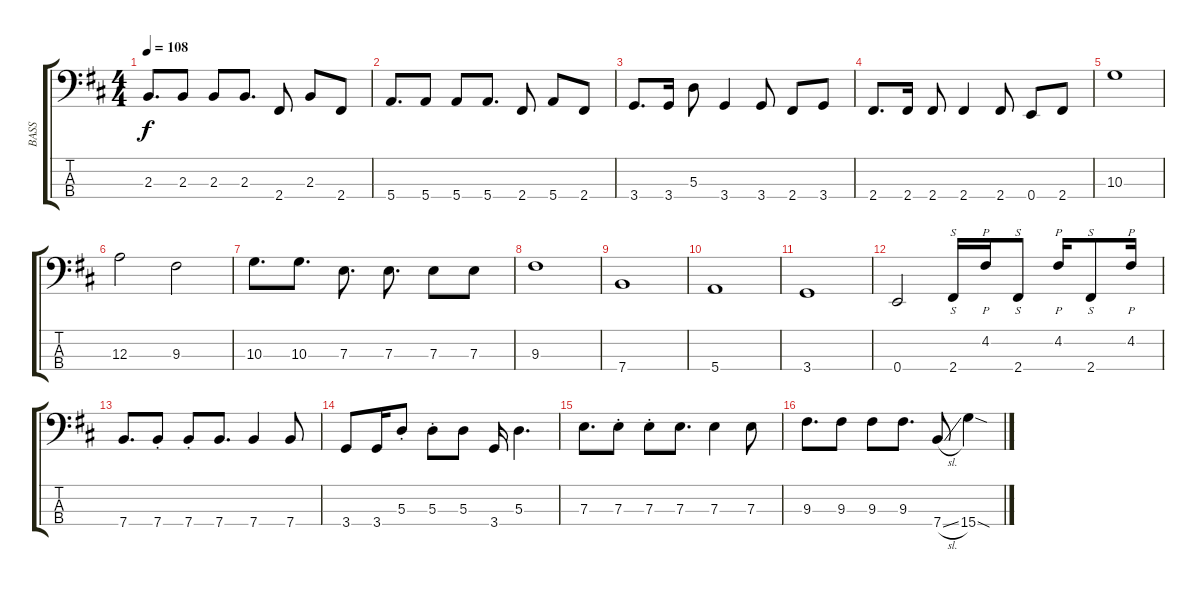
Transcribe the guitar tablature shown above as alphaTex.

\track ("BASS" "BASS") {instrument electricbassfinger}
\staff {score tabs}
\tuning (G2 D2 A1 E1) {hide}
\ts (4 4)
\tempo 108
\clef f4
\ks d
2.3.8{d dy f} 2.3.8 2.3.8 2.3.8{d} 2.4.8 2.3.8 2.4.8 |
5.4.8{d} 5.4.8 5.4.8 5.4.8{d} 2.4.8 5.4.8 2.4.8 |
3.4.8{d} 3.4.16 5.3.8 3.4.4 3.4.8 2.4.8 3.4.8 |
2.4.8{d} 2.4.16 2.4.8 2.4.4 2.4.8 0.4.8 2.4.8 |
10.3.1 |
12.3.2 9.3.2 |
10.3.8{d} 10.3.8{d} 7.3.8{d} 7.3.8{d} 7.3.8 7.3.8 |
9.3.1 |
7.4.1 |
5.4.1 |
3.4.1 |
0.4.2 2.4.16{s instrument electricbasspick} 4.2.16{p} 2.4.8{s} 4.2.16{p} 2.4.8{s} 4.2.16{p} |
7.4.8{d instrument electricbassfinger} 7.4{st}.8 7.4{st}.8 7.4.8{d} 7.4.4 7.4.8 |
3.4.8 3.4.16 5.3{st}.8 5.3{st}.8 5.3.8 3.4.16 5.3.4{d} |
7.3.8{d} 7.3{st}.8 7.3{st}.8 7.3.8{d} 7.3.4 7.3.8 |
9.3.8{d} 9.3.8 9.3.8 9.3.8{d} 7.4{sl}.8 15.4{sod}.4
